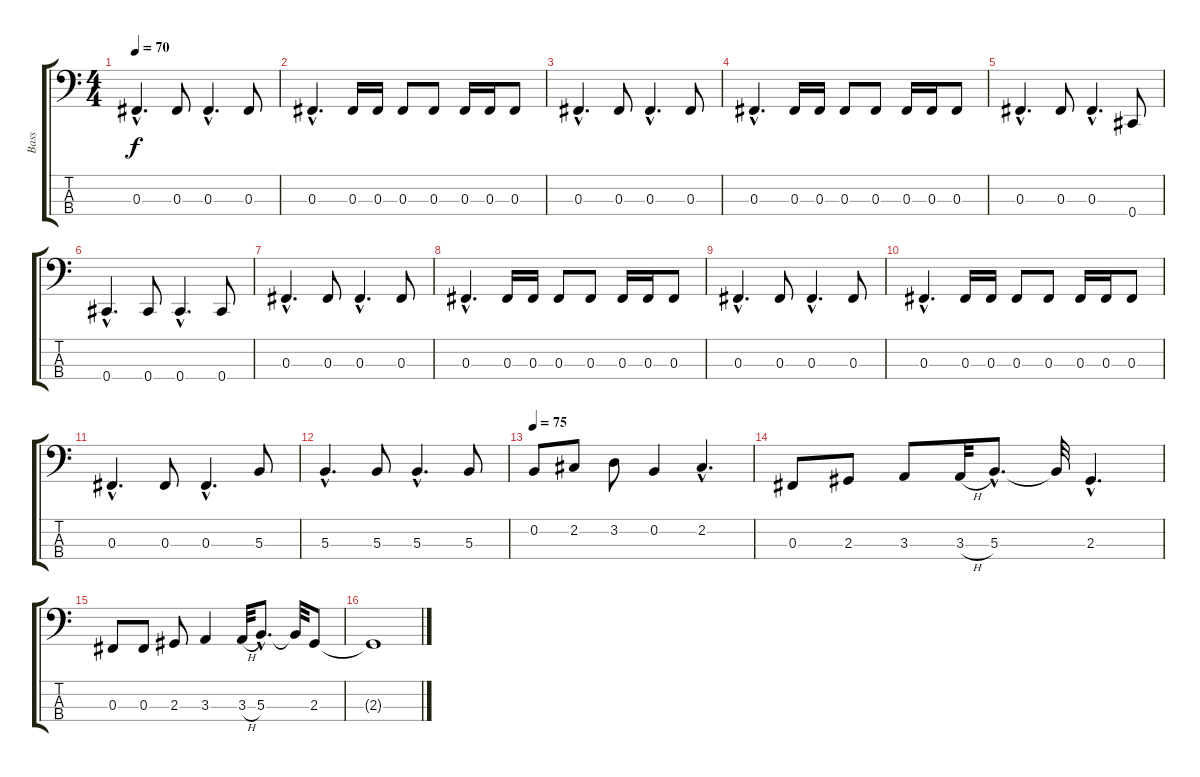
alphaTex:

\track ("Bass" "Bass") {instrument electricbasspick}
\staff {score tabs}
\tuning (E2 B1 Gb1 Db1) {hide}
\ts (4 4)
\tempo 70
\clef f4
\ks c
0.3{hac}.4{d dy f} 0.3.8 0.3{hac}.4{d} 0.3.8 |
0.3{hac}.4{d} 0.3.16 0.3.16 0.3.8 0.3.8 0.3.16 0.3.16 0.3.8 |
0.3{hac}.4{d} 0.3.8 0.3{hac}.4{d} 0.3.8 |
0.3{hac}.4{d} 0.3.16 0.3.16 0.3.8 0.3.8 0.3.16 0.3.16 0.3.8 |
0.3{hac}.4{d} 0.3.8 0.3{hac}.4{d} 0.4.8 |
0.4{hac}.4{d} 0.4.8 0.4{hac}.4{d} 0.4.8 |
0.3{hac}.4{d} 0.3.8 0.3{hac}.4{d} 0.3.8 |
0.3{hac}.4{d} 0.3.16 0.3.16 0.3.8 0.3.8 0.3.16 0.3.16 0.3.8 |
0.3{hac}.4{d} 0.3.8 0.3{hac}.4{d} 0.3.8 |
0.3{hac}.4{d} 0.3.16 0.3.16 0.3.8 0.3.8 0.3.16 0.3.16 0.3.8 |
0.3{hac}.4{d} 0.3.8 0.3{hac}.4{d} 5.3.8 |
5.3{hac}.4{d} 5.3.8 5.3{hac}.4{d} 5.3.8 |
\tempo 75
0.2.8 2.2.8 3.2.8 0.2.4 2.2{hac}.4{d} |
0.3.8 2.3.8 3.3.8 3.3{h}.32 5.3{hac}.8{d} 5.3{t}.32 2.3{hac}.4{d} |
0.3.8 0.3.8 2.3.8 3.3.4 3.3{h}.32 5.3{hac}.8{d} 5.3{t}.32 2.3.8 |
2.3{t}.1
